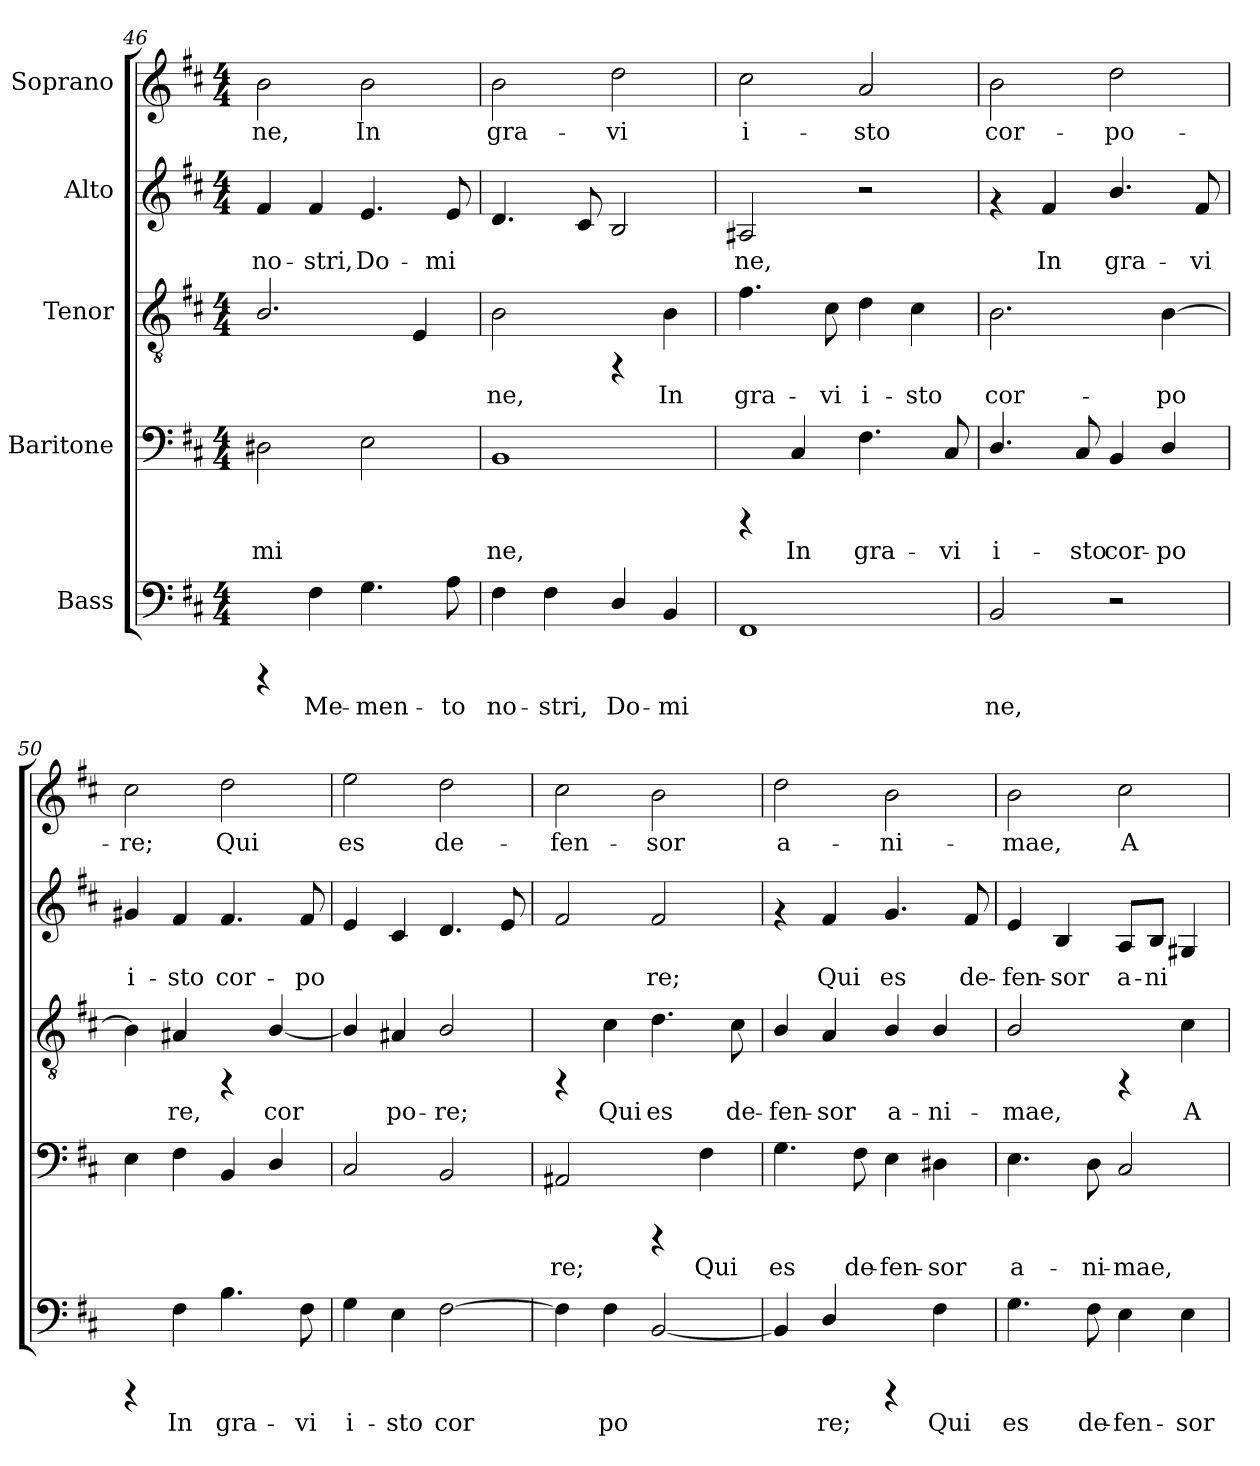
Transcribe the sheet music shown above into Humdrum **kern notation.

**kern	**text	**kern	**text	**kern	**text	**kern	**text	**kern	**text
*part5	*part5	*part4	*part4	*part3	*part3	*part2	*part2	*part1	*part1
*staff5	*staff5	*staff4	*staff4	*staff3	*staff3	*staff2	*staff2	*staff1	*staff1
*I"Bass	*	*I"Baritone	*	*I"Tenor	*	*I"Alto	*	*I"Soprano	*
*clefF4	*	*clefF4	*	*clefGv2	*	*clefG2	*	*clefG2	*
*k[f#c#]	*	*k[f#c#]	*	*k[f#c#]	*	*k[f#c#]	*	*k[f#c#]	*
*D:	*	*D:	*	*D:	*	*D:	*	*D:	*
*M4/4	*	*M4/4	*	*M4/4	*	*M4/4	*	*M4/4	*
=46	=46	=46	=46	=46	=46	=46	=46	=46	=46
!	!	!	!LO:LY:b:cj	!	!LO:LY:b:cj	!	!LO:LY:b:cj	!	!LO:LY:b:cj
4rCCC	.	2D#X\	-mi-	2.B/	--	4f#/	no-	2b\	-ne,
!	!LO:LY:b:cj	!	!	!	!	!	!LO:LY:b:cj	!	!
4F#\	Me-	.	.	.	.	4f#/	-stri,	.	.
!	!LO:LY:b:cj	!	!LO:LY:b:cj	!	!	!	!LO:LY:b:cj	!	!LO:LY:b:cj
4.G\	-men-	2E\	--	.	.	4.e/	Do-	2b\	In
!	!	!	!	!	!LO:LY:b:cj	!	!	!	!
.	.	.	.	4E/	--	.	.	.	.
!	!LO:LY:b:cj	!	!	!	!	!	!LO:LY:b:cj	!	!
8A\	-to	.	.	.	.	8e/	-mi-	.	.
!!LO:PB:g=z
=47!	=47!	=47!	=47!	=47!	=47!	=47!	=47!	=47!	=47!
!	!LO:LY:b:cj	!	!LO:LY:b:cj	!	!LO:LY:b:cj	!	!LO:LY:b:cj	!	!LO:LY:b:cj
4F#\	no-	1BB	-ne,	2B\	-ne,	4.d/	--	2b\	gra-
!	!LO:LY:b:cj	!	!	!	!	!	!	!	!
4F#\	-stri,	.	.	.	.	.	.	.	.
!	!	!	!	!	!	!	!LO:LY:b:cj	!	!
.	.	.	.	.	.	8c#/	--	.	.
!	!LO:LY:b:cj	!	!	!	!	!	!LO:LY:b:cj	!	!LO:LY:b:cj
4D/	Do-	.	.	4rFF	.	2B/	--	2dd\	-vi
!	!LO:LY:b:cj	!	!	!	!LO:LY:b:cj	!	!	!	!
4BB/	-mi-	.	.	4B\	In	.	.	.	.
=48!	=48!	=48!	=48!	=48!	=48!	=48!	=48!	=48!	=48!
!	!LO:LY:b:cj	!	!	!	!LO:LY:b:cj	!	!LO:LY:b:cj	!	!LO:LY:b:cj
1FF#	--	4rCCC	.	4.f#\	gra-	2A#X/	-ne,	2cc#\	i-
!	!	!	!LO:LY:b:cj	!	!	!	!	!	!
.	.	4C#/	In	.	.	.	.	.	.
!	!	!	!	!	!LO:LY:b:cj	!	!	!	!
.	.	.	.	8c#\	-vi	.	.	.	.
!	!	!	!LO:LY:b:cj	!	!LO:LY:b:cj	!	!	!	!LO:LY:b:cj
.	.	4.F#\	gra-	4d\	i-	2r	.	2a/	-sto
!	!	!	!	!	!LO:LY:b:cj	!	!	!	!
.	.	.	.	4c#\	-sto	.	.	.	.
!	!	!	!LO:LY:b:cj	!	!	!	!	!	!
.	.	8C#/	-vi	.	.	.	.	.	.
=49!	=49!	=49!	=49!	=49!	=49!	=49!	=49!	=49!	=49!
!	!LO:LY:b:cj	!	!LO:LY:b:cj	!	!LO:LY:b:cj	!	!	!	!LO:LY:b:cj
2BB/	-ne,	4.D/	i-	2.B\	cor-	4rf	.	2b\	cor-
!	!	!	!	!	!	!	!LO:LY:b:cj	!	!
.	.	.	.	.	.	4f#/	In	.	.
!	!	!	!LO:LY:b:cj	!	!	!	!	!	!
.	.	8C#/	-sto	.	.	.	.	.	.
!	!	!	!LO:LY:b:cj	!	!	!	!LO:LY:b:cj	!	!LO:LY:b:cj
2r	.	4BB/	cor-	.	.	4.b/	gra-	2dd\	-po-
!	!	!	!LO:LY:b:cj	!	!LO:LY:b:cj	!	!	!	!
.	.	4D/	-po-	[>4B\	-po-	.	.	.	.
!	!	!	!	!	!	!	!LO:LY:b:cj	!	!
.	.	.	.	.	.	8f#/	-vi	.	.
=50!	=50!	=50!	=50!	=50!	=50!	=50!	=50!	=50!	=50!
!	!	!	!LO:LY:b:cj	!	!LO:LY:b:cj	!	!LO:LY:b:cj	!	!LO:LY:b:cj
4rCCC	.	4E\	--	4B\]	--	4g#X/	i-	2cc#\	-re;
!	!LO:LY:b:cj	!	!LO:LY:b:cj	!	!LO:LY:b:cj	!	!LO:LY:b:cj	!	!
4F#\	In	4F#\	--	4A#X/	-re,	4f#/	-sto	.	.
!	!LO:LY:b:cj	!	!LO:LY:b:cj	!	!	!	!LO:LY:b:cj	!	!LO:LY:b:cj
4.B\	gra-	4BB/	--	4rFF	.	4.f#/	cor-	2dd\	Qui
!	!	!	!LO:LY:b:cj	!	!LO:LY:b:cj	!	!	!	!
.	.	4D/	--	[<4B/	cor-	.	.	.	.
!	!LO:LY:b:cj	!	!	!	!	!	!LO:LY:b:cj	!	!
8F#\	-vi	.	.	.	.	8f#/	-po-	.	.
!!LO:LB:g=z
=51!	=51!	=51!	=51!	=51!	=51!	=51!	=51!	=51!	=51!
!	!LO:LY:b:cj	!	!LO:LY:b:cj	!	!LO:LY:b:cj	!	!LO:LY:b:cj	!	!LO:LY:b:cj
4G\	i-	2C#/	--	4B/]	--	4e/	--	2ee\	es
!	!LO:LY:b:cj	!	!	!	!LO:LY:b:cj	!	!LO:LY:b:cj	!	!
4E\	-sto	.	.	4A#/	-po-	4c#/	--	.	.
!	!LO:LY:b:cj	!	!LO:LY:b:cj	!	!LO:LY:b:cj	!	!LO:LY:b:cj	!	!LO:LY:b:cj
[>2F#\	cor-	2BB/	--	2B/	-re;	4.d/	--	2dd\	de-
!	!	!	!	!	!	!	!LO:LY:b:cj	!	!
.	.	.	.	.	.	8e/	--	.	.
=52!	=52!	=52!	=52!	=52!	=52!	=52!	=52!	=52!	=52!
!	!LO:LY:b:cj	!	!LO:LY:b:cj	!	!	!	!LO:LY:b:cj	!	!LO:LY:b:cj
4F#\]	--	2AA#X/	-re;	4rFF	.	2f#/	--	2cc#\	-fen-
!	!LO:LY:b:cj	!	!	!	!LO:LY:b:cj	!	!	!	!
4F#\	-po-	.	.	4c#\	Qui	.	.	.	.
!	!LO:LY:b:cj	!	!	!	!LO:LY:b:cj	!	!LO:LY:b:cj	!	!LO:LY:b:cj
[<2BB/	--	4rCCC	.	4.d\	es	2f#/	-re;	2b\	-sor
!	!	!	!LO:LY:b:cj	!	!	!	!	!	!
.	.	4F#\	Qui	.	.	.	.	.	.
!	!	!	!	!	!LO:LY:b:cj	!	!	!	!
.	.	.	.	8c#\	de-	.	.	.	.
=53!	=53!	=53!	=53!	=53!	=53!	=53!	=53!	=53!	=53!
!	!LO:LY:b:cj	!	!LO:LY:b:cj	!	!LO:LY:b:cj	!	!	!	!LO:LY:b:cj
4BB/]	--	4.G\	es	4B/	-fen-	4rf	.	2dd\	a-
!	!LO:LY:b:cj	!	!	!	!LO:LY:b:cj	!	!LO:LY:b:cj	!	!
4D/	-re;	.	.	4A/	-sor	4f#/	Qui	.	.
!	!	!	!LO:LY:b:cj	!	!	!	!	!	!
.	.	8F#\	de-	.	.	.	.	.	.
!	!	!	!LO:LY:b:cj	!	!LO:LY:b:cj	!	!LO:LY:b:cj	!	!LO:LY:b:cj
4rCCC	.	4E\	-fen-	4B/	a-	4.g/	es	2b\	-ni-
!	!LO:LY:b:cj	!	!LO:LY:b:cj	!	!LO:LY:b:cj	!	!	!	!
4F#\	Qui	4D#X\	-sor	4B/	-ni-	.	.	.	.
!	!	!	!	!	!	!	!LO:LY:b:cj	!	!
.	.	.	.	.	.	8f#/	de-	.	.
=54!	=54!	=54!	=54!	=54!	=54!	=54!	=54!	=54!	=54!
!	!LO:LY:b:cj	!	!LO:LY:b:cj	!	!LO:LY:b:cj	!	!LO:LY:b:cj	!	!LO:LY:b:cj
4.G\	es	4.E\	a-	2B/	-mae,	4e/	-fen-	2b\	-mae,
!	!	!	!	!	!	!	!LO:LY:b:cj	!	!
.	.	.	.	.	.	4B/	-sor	.	.
!	!LO:LY:b:cj	!	!LO:LY:b:cj	!	!	!	!	!	!
8F#\	de-	8D\	-ni-	.	.	.	.	.	.
!	!LO:LY:b:cj	!	!LO:LY:b:cj	!	!	!	!LO:LY:b:cj	!	!LO:LY:b:cj
4E\	-fen-	2C#/	-mae,	4rFF	.	8A/L	a-	2cc#\	A-
!	!	!	!	!	!	!	!LO:LY:b:cj	!	!
.	.	.	.	.	.	8B/J	-ni-	.	.
!	!LO:LY:b:cj	!	!	!	!LO:LY:b:cj	!	!LO:LY:b:cj	!	!
4E\	-sor	.	.	4c#\	A-	4G#X/	--	.	.
=!	=!	=!	=!	=!	=!	=!	=!	=!	=!
*-	*-	*-	*-	*-	*-	*-	*-	*-	*-
